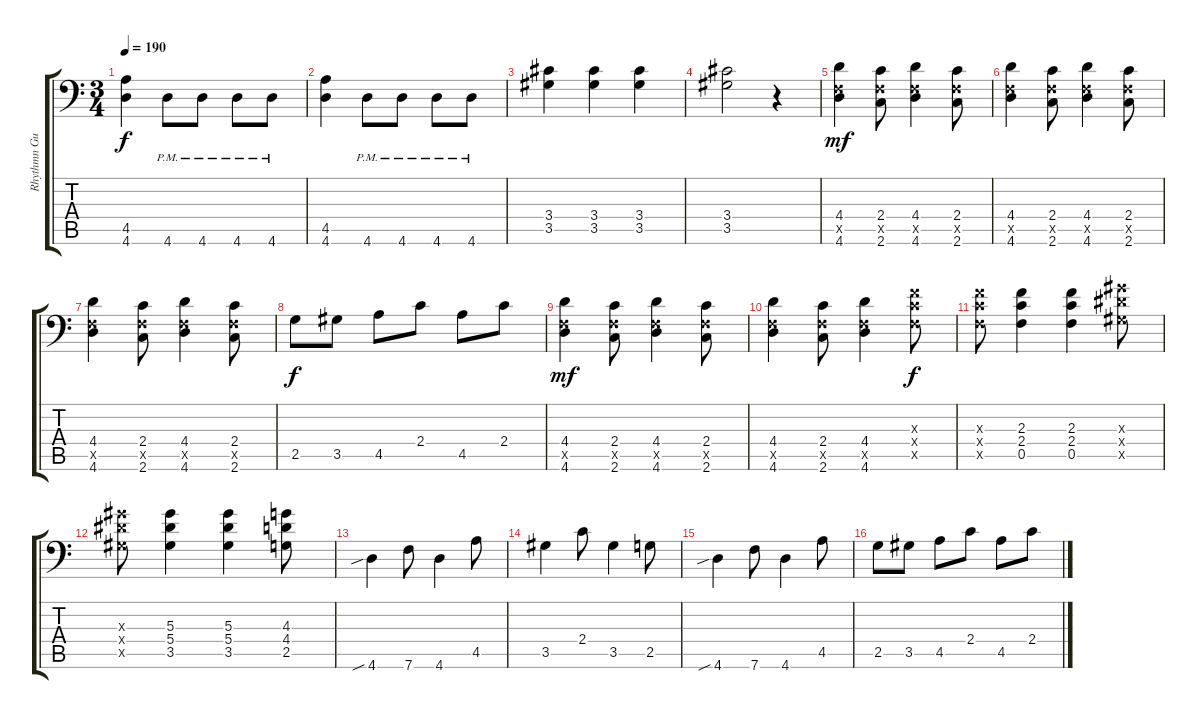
\track ("Rhythmn Guitar #2" "Rhythmn Gu") {instrument distortionguitar}
\staff {score tabs}
\tuning (C4 G3 Eb3 Bb2 F2 Bb1) {hide}
\ts (3 4)
\tempo 190
\clef f4
\ks c
(4.5 4.6).4{dy f} 4.6{pm}.8 4.6{pm}.8 4.6{pm}.8 4.6{pm}.8 |
(4.5 4.6).4 4.6{pm}.8 4.6{pm}.8 4.6{pm}.8 4.6{pm}.8 |
(3.4 3.5).4 (3.4 3.5).4 (3.4 3.5).4 |
(3.4 3.5).2 r.4 |
(4.4 0.5{x} 4.6).4{dy mf} (2.4 0.5{x} 2.6).8 (4.4 0.5{x} 4.6).4 (2.4 0.5{x} 2.6).8 |
(4.4 0.5{x} 4.6).4 (2.4 0.5{x} 2.6).8 (4.4 0.5{x} 4.6).4 (2.4 0.5{x} 2.6).8 |
(4.4 0.5{x} 4.6).4 (2.4 0.5{x} 2.6).8 (4.4 0.5{x} 4.6).4 (2.4 0.5{x} 2.6).8 |
2.5.8{dy f} 3.5.8 4.5.8 2.4.8 4.5.8 2.4.8 |
(4.4 0.5{x} 4.6).4{dy mf} (2.4 0.5{x} 2.6).8 (4.4 0.5{x} 4.6).4 (2.4 0.5{x} 2.6).8 |
(4.4 0.5{x} 4.6).4 (2.4 0.5{x} 2.6).8 (4.4 0.5{x} 4.6).4 (2.3{x} 2.4{x} 0.5{x}).8{dy f} |
(2.3{x} 2.4{x} 0.5{x}).8 (2.3 2.4 0.5).4 (2.3 2.4 0.5).4 (5.3{x} 5.4{x} 3.5{x}).8 |
(5.3{x} 5.4{x} 3.5{x}).8 (5.3 5.4 3.5).4 (5.3 5.4 3.5).4 (4.3 4.4 2.5).8 |
4.6{sib}.4 7.6.8 4.6.4 4.5.8 |
3.5.4 2.4.8 3.5.4 2.5.8 |
4.6{sib}.4 7.6.8 4.6.4 4.5.8 |
2.5.8 3.5.8 4.5.8 2.4.8 4.5.8 2.4.8
